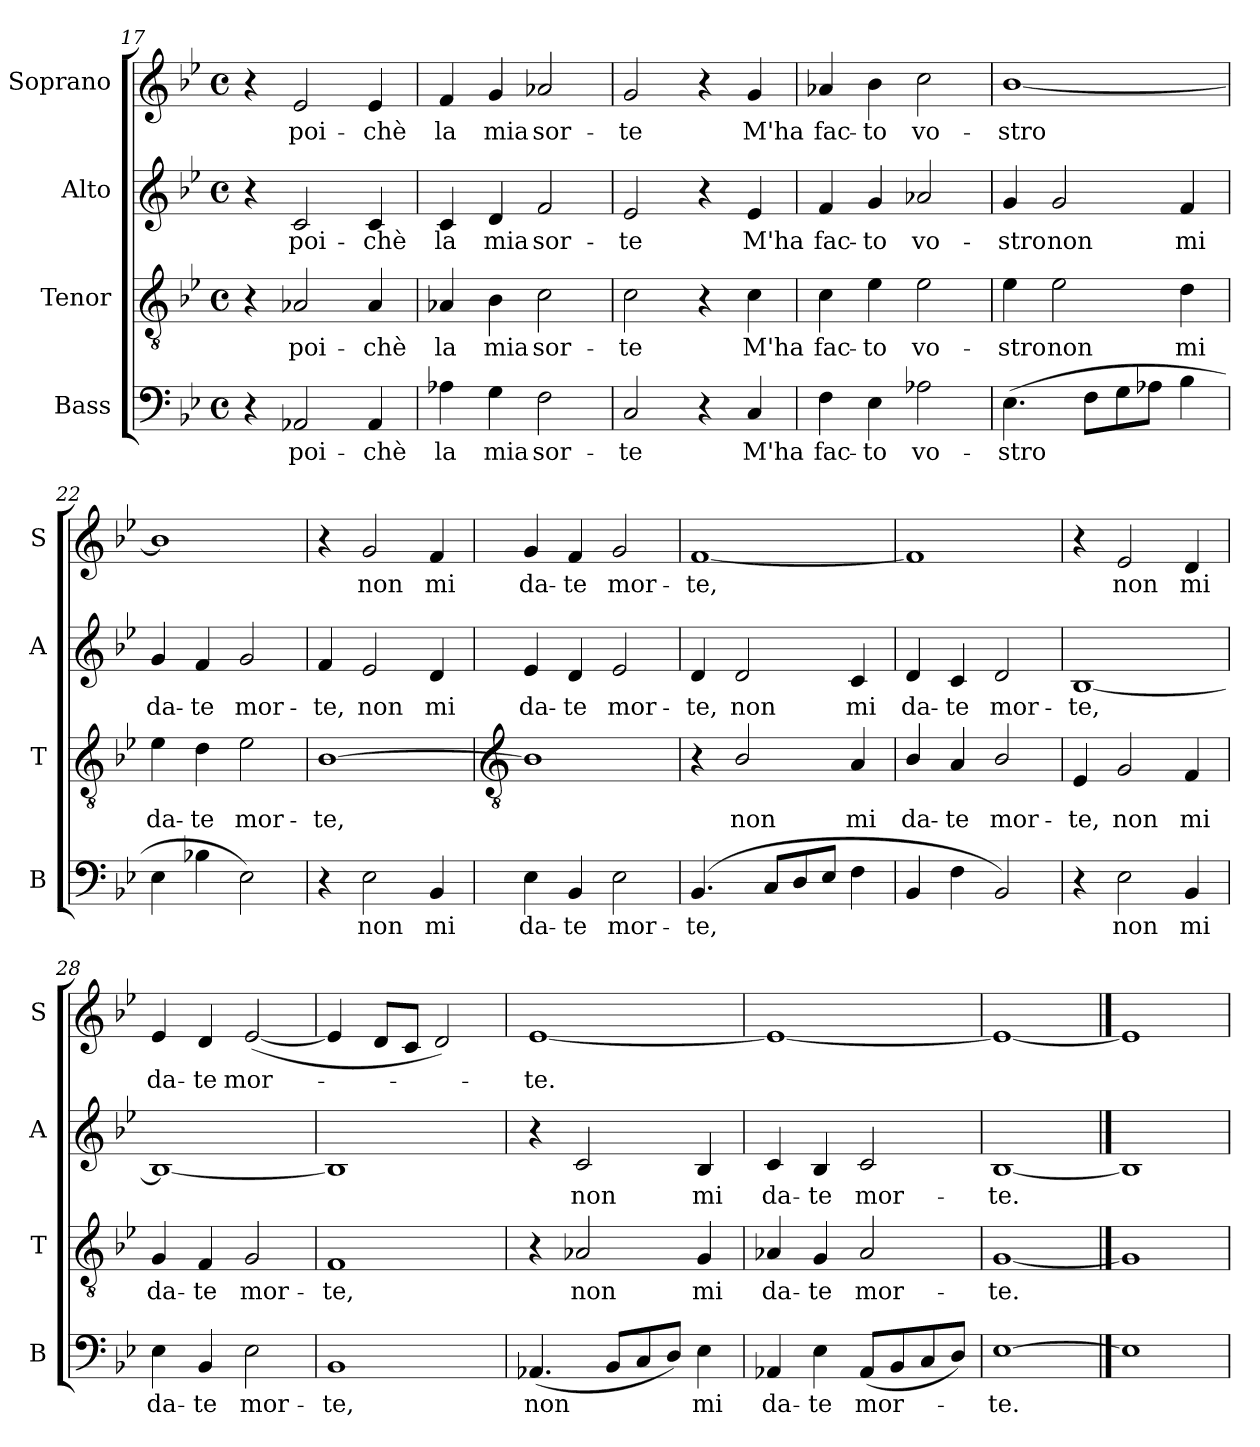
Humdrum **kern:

**kern	**text	**kern	**text	**kern	**text	**kern	**text
*part4	*part4	*part3	*part3	*part2	*part2	*part1	*part1
*staff4	*staff4	*staff3	*staff3	*staff2	*staff2	*staff1	*staff1
*I"Bass	*	*I"Tenor	*	*I"Alto	*	*I"Soprano	*
*I'B	*	*I'T	*	*I'A	*	*I'S	*
*clefF4	*	*clefGv2	*	*clefG2	*	*clefG2	*
*k[b-e-]	*	*k[b-e-]	*	*k[b-e-]	*	*k[b-e-]	*
*B-:	*	*B-:	*	*B-:	*	*B-:	*
*M4/4	*	*M4/4	*	*M4/4	*	*M4/4	*
*met(c)	*	*met(c)	*	*met(c)	*	*met(c)	*
=17	=17	=17	=17	=17	=17	=17	=17
4r	.	4r	.	4r	.	4r	.
!	!LO:LY:b	!	!LO:LY:b	!	!LO:LY:b	!	!LO:LY:b
2AA-X	poi-	2A-X	poi-	2c	poi-	2e-	poi-
!	!LO:LY:b	!	!LO:LY:b	!	!LO:LY:b	!	!LO:LY:b
4AA-	-chè	4A-	-chè	4c	-chè	4e-	-chè
=18	=18	=18	=18	=18	=18	=18	=18
!	!LO:LY:b	!	!LO:LY:b	!	!LO:LY:b	!	!LO:LY:b
4A-X	la	4A-X	la	4c	la	4f	la
!	!LO:LY:b	!	!LO:LY:b	!	!LO:LY:b	!	!LO:LY:b
4G	mia	4B-	mia	4d	mia	4g	mia
!	!LO:LY:b	!	!LO:LY:b	!	!LO:LY:b	!	!LO:LY:b
2F	sor-	2c	sor-	2f	sor-	2a-X	sor-
=19	=19	=19	=19	=19	=19	=19	=19
!	!LO:LY:b	!	!LO:LY:b	!	!LO:LY:b	!	!LO:LY:b
2C	-te	2c	-te	2e-	-te	2g	-te
4r	.	4r	.	4r	.	4r	.
!	!LO:LY:b	!	!LO:LY:b	!	!LO:LY:b	!	!LO:LY:b
4C	M'ha	4c	M'ha	4e-	M'ha	4g	M'ha
=20	=20	=20	=20	=20	=20	=20	=20
!	!LO:LY:b	!	!LO:LY:b	!	!LO:LY:b	!	!LO:LY:b
4F	fac-	4c	fac-	4f	fac-	4a-X	fac-
!	!LO:LY:b	!	!LO:LY:b	!	!LO:LY:b	!	!LO:LY:b
4E-	-to	4e-	-to	4g	-to	4b-	-to
!	!LO:LY:b	!	!LO:LY:b	!	!LO:LY:b	!	!LO:LY:b
2A-X	vo-	2e-	vo-	2a-X	vo-	2cc	vo-
=21	=21	=21	=21	=21	=21	=21	=21
!	!LO:LY:b	!	!LO:LY:b	!	!LO:LY:b	!	!LO:LY:b
(>4.E-	-stro	4e-	-stro	4g	-stro	[1b-/	-stro
!	!	!	!LO:LY:b	!	!LO:LY:b	!	!
.	.	2e-	non	2g	non	.	.
8FL	.	.	.	.	.	.	.
8G	.	.	.	.	.	.	.
8A-XJ	.	.	.	.	.	.	.
!	!	!	!LO:LY:b	!	!LO:LY:b	!	!
4B-	.	4d	mi	4f	mi	.	.
=22	=22	=22	=22	=22	=22	=22	=22
!	!	!	!LO:LY:b	!	!LO:LY:b	!	!
4E-\	.	4e-	da-	4g	da-	1b-]	.
!	!	!	!LO:LY:b	!	!LO:LY:b	!	!
4B-X	.	4d	-te	4f	-te	.	.
!	!	!	!LO:LY:b	!	!LO:LY:b	!	!
2E-\)	.	2e-	mor-	2g	mor-	.	.
=23	=23	=23	=23	=23	=23	=23	=23
!	!	!	!LO:LY:b	!	!LO:LY:b	!	!
4r	.	[1B-	-te,	4f	-te,	4r	.
!	!LO:LY:b	!	!	!	!LO:LY:b	!	!LO:LY:b
2E-	non	.	.	2e-	non	2g	non
!	!LO:LY:b	!	!	!	!LO:LY:b	!	!LO:LY:b
4BB-	mi	.	.	4d	mi	4f	mi
!!LO:LB:g=z
=24	=24	=24	=24	=24	=24	=24	=24
*	*	*clefGv2	*	*	*	*	*
!	!LO:LY:b	!	!	!	!LO:LY:b	!	!LO:LY:b
4E-	da-	1B-]	.	4e-	da-	4g	da-
!	!LO:LY:b	!	!	!	!LO:LY:b	!	!LO:LY:b
4BB-	-te	.	.	4d	-te	4f	-te
!	!LO:LY:b	!	!	!	!LO:LY:b	!	!LO:LY:b
2E-	mor-	.	.	2e-	mor-	2g	mor-
=25	=25	=25	=25	=25	=25	=25	=25
!	!LO:LY:b	!	!	!	!LO:LY:b	!	!LO:LY:b
(<4.BB-	-te,	4r	.	4d	-te,	[1f	-te,
!	!	!	!LO:LY:b	!	!LO:LY:b	!	!
.	.	2B-/	non	2d	non	.	.
8C/L	.	.	.	.	.	.	.
8D/	.	.	.	.	.	.	.
8E-/J	.	.	.	.	.	.	.
!	!	!	!LO:LY:b	!	!LO:LY:b	!	!
4F	.	4A	mi	4c	mi	.	.
=26	=26	=26	=26	=26	=26	=26	=26
!	!	!	!LO:LY:b	!	!LO:LY:b	!	!
4BB-	.	4B-/	da-	4d	da-	1f]	.
!	!	!	!LO:LY:b	!	!LO:LY:b	!	!
4F	.	4A	-te	4c	-te	.	.
!	!	!	!LO:LY:b	!	!LO:LY:b	!	!
2BB-)	.	2B-/	mor-	2d	mor-	.	.
=27	=27	=27	=27	=27	=27	=27	=27
!	!	!	!LO:LY:b	!	!LO:LY:b	!	!
4r	.	4E-	-te,	[1B-	-te,	4r	.
!	!LO:LY:b	!	!LO:LY:b	!	!	!	!LO:LY:b
2E-	non	2G	non	.	.	2e-	non
!	!LO:LY:b	!	!LO:LY:b	!	!	!	!LO:LY:b
4BB-	mi	4F	mi	.	.	4d	mi
=28	=28	=28	=28	=28	=28	=28	=28
!	!LO:LY:b	!	!LO:LY:b	!	!	!	!LO:LY:b
4E-	da-	4G	da-	1B-_	.	4e-	da-
!	!LO:LY:b	!	!LO:LY:b	!	!	!	!LO:LY:b
4BB-	-te	4F	-te	.	.	4d	-te
!	!LO:LY:b	!	!LO:LY:b	!	!	!	!LO:LY:b
2E-	mor-	2G	mor-	.	.	(<[2e-	mor-
=29	=29	=29	=29	=29	=29	=29	=29
!	!LO:LY:b	!	!LO:LY:b	!	!	!	!
1BB-	-te,	1F	-te,	1B-]	.	4e-]	.
.	.	.	.	.	.	8dL	.
.	.	.	.	.	.	8cJ	.
.	.	.	.	.	.	2d)	.
=30	=30	=30	=30	=30	=30	=30	=30
!	!LO:LY:b	!	!	!	!	!	!LO:LY:b
(<4.AA-X	non	4r	.	4r	.	[1e-	te.
!	!	!	!LO:LY:b	!	!LO:LY:b	!	!
.	.	2A-X	non	2c	non	.	.
8BB-L	.	.	.	.	.	.	.
8C	.	.	.	.	.	.	.
8DJ)	.	.	.	.	.	.	.
!	!LO:LY:b	!	!LO:LY:b	!	!LO:LY:b	!	!
4E-	mi	4G	mi	4B-	mi	.	.
=31	=31	=31	=31	=31	=31	=31	=31
!	!LO:LY:b	!	!LO:LY:b	!	!LO:LY:b	!	!
4AA-X	da-	4A-X	da-	4c	da-	1e-_	.
!	!LO:LY:b	!	!LO:LY:b	!	!LO:LY:b	!	!
4E-	-te	4G	-te	4B-	-te	.	.
!	!LO:LY:b	!	!LO:LY:b	!	!LO:LY:b	!	!
(<8AA-L	mor-	2A-	mor-	2c	mor-	.	.
8BB-	.	.	.	.	.	.	.
8C	.	.	.	.	.	.	.
8DJ)	.	.	.	.	.	.	.
=32	=32	=32	=32	=32	=32	=32	=32
!	!LO:LY:b	!	!LO:LY:b	!	!LO:LY:b	!	!
[1E-	te.	[1G	-te.	[1B-	-te.	1e-_	.
==33	==33	==33	==33	==33	==33	==33	==33
1E-]	.	1G]	.	1B-]	.	1e-]	.
=	=	=	=	=	=	=	=
*-	*-	*-	*-	*-	*-	*-	*-
